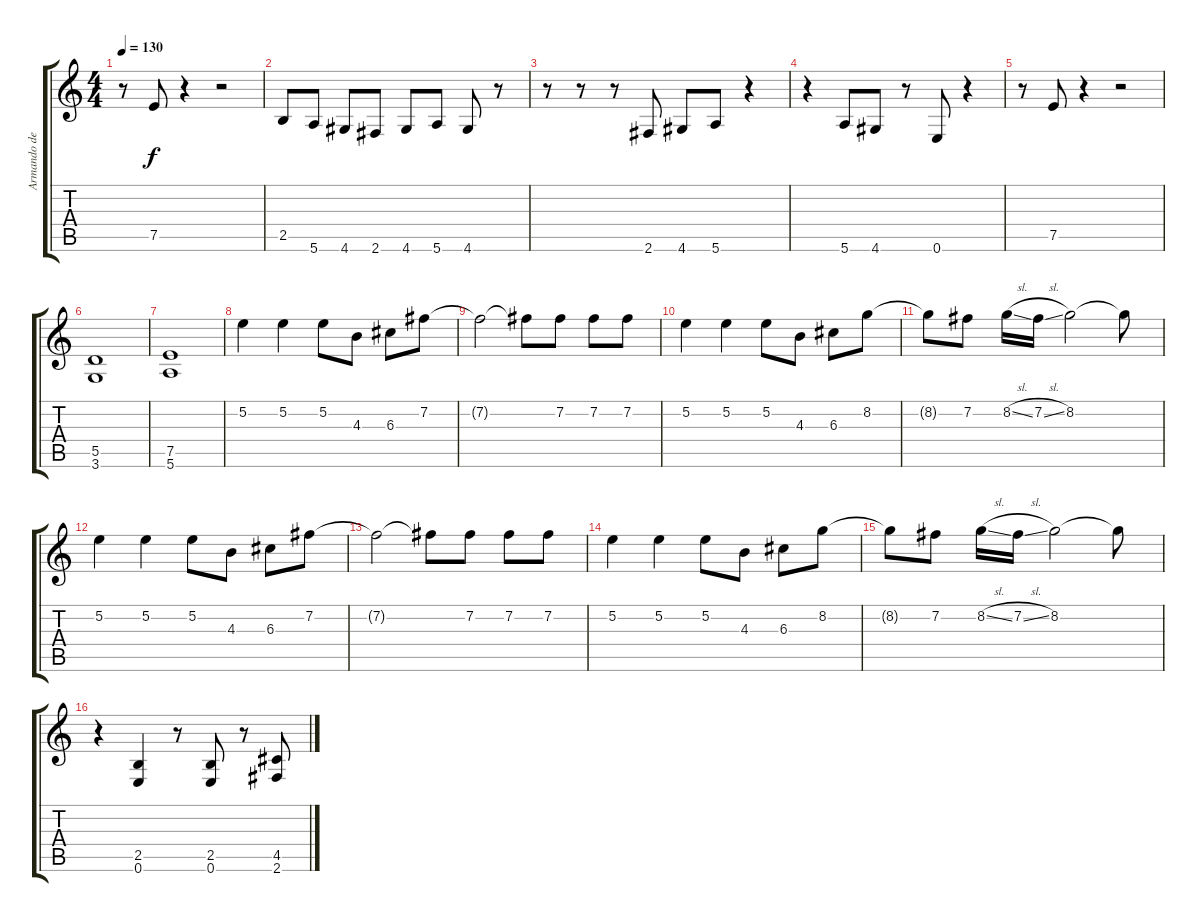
\track ("Armando de Castro" "Armando de") {instrument overdrivenguitar}
\staff {score tabs}
\tuning (E4 B3 G3 D3 A2 E2) {hide}
\ts (4 4)
\tempo 130
\clef g2
\ks c
r.8{dy f} 7.5.8 r.4 r.2 |
2.5.8 5.6.8 4.6.8 2.6.8 4.6.8 5.6.8 4.6.8 r.8 |
r.8 r.8 r.8 2.6.8 4.6.8 5.6.8 r.4 |
r.4 5.6.8 4.6.8 r.8 0.6.8 r.4 |
r.8 7.5.8 r.4 r.2 |
(5.5 3.6).1 |
(7.5 5.6).1 |
5.2.4 5.2.4 5.2.8 4.3.8 6.3.8 7.2.8 |
7.2{t}.2 7.2{t}.8 7.2.8 7.2.8 7.2.8 |
5.2.4 5.2.4 5.2.8 4.3.8 6.3.8 8.2.8 |
8.2{t}.8 7.2.8 8.2{sl}.16 7.2{sl}.16 8.2.2 8.2{t}.8 |
5.2.4 5.2.4 5.2.8 4.3.8 6.3.8 7.2.8 |
7.2{t}.2 7.2{t}.8 7.2.8 7.2.8 7.2.8 |
5.2.4 5.2.4 5.2.8 4.3.8 6.3.8 8.2.8 |
8.2{t}.8 7.2.8 8.2{sl}.16 7.2{sl}.16 8.2.2 8.2{t}.8 |
r.4 (2.5 0.6).4 r.8 (2.5 0.6).8 r.8 (4.5 2.6).8
